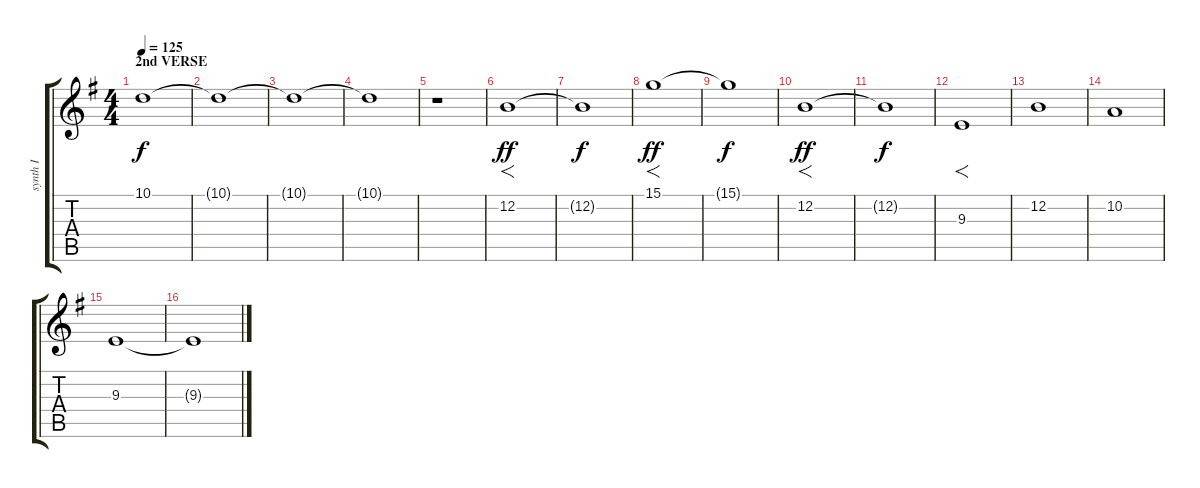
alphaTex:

\track ("synth I" "synth I") {instrument pad2warm}
\staff {score tabs}
\tuning (E4 B3 G3 D3 A2 E2) {hide}
\ts (4 4)
\section ("" "2nd VERSE")
\tempo 125
\clef g2
\ks eminor
10.1.1{dy f} |
10.1{t}.1 |
10.1{t}.1 |
10.1{t}.1 |
r.1 |
12.2.1{f dy ff} |
12.2{t}.1{dy f} |
15.1.1{f dy ff} |
15.1{t}.1{dy f} |
12.2.1{f dy ff} |
12.2{t}.1{dy f} |
9.3.1{f} |
12.2.1{volume 10 instrument pad2warm} |
10.2.1 |
9.3.1 |
9.3{t}.1
